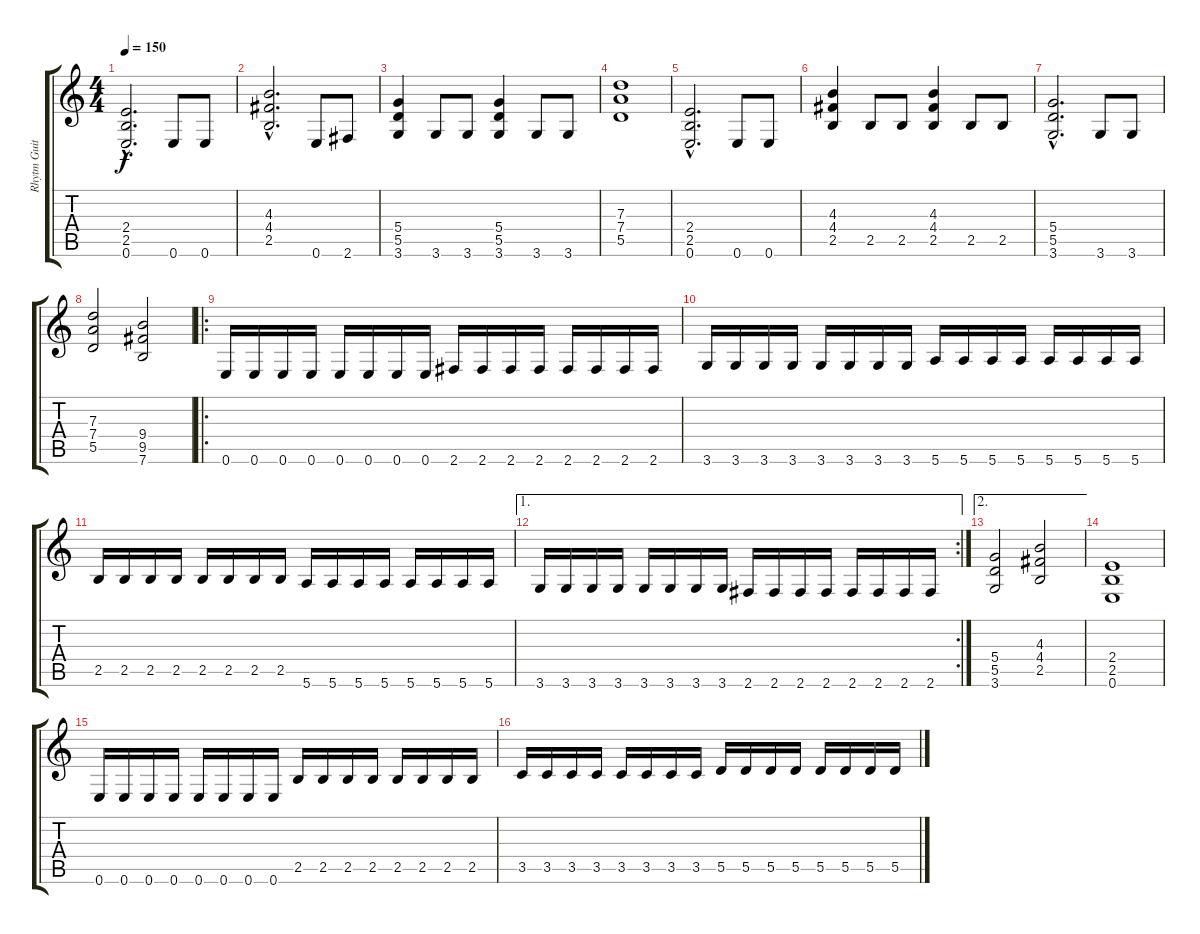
\track ("Rhytm Guitar" "Rhytm Guit") {instrument distortionguitar}
\staff {score tabs}
\tuning (E4 B3 G3 D3 A2 E2) {hide}
\ts (4 4)
\tempo 150
\clef g2
\ks c
(2.4{hac} 2.5{hac} 0.6{hac}).2{d dy f} 0.6.8 0.6.8 |
(4.3{hac} 4.4{hac} 2.5{hac}).2{d} 0.6.8 2.6.8 |
(5.4 5.5 3.6).4 3.6.8 3.6.8 (5.4 5.5 3.6).4 3.6.8 3.6.8 |
(7.3 7.4 5.5).1 |
(2.4{hac} 2.5{hac} 0.6{hac}).2{d} 0.6.8 0.6.8 |
(4.3 4.4 2.5).4 2.5.8 2.5.8 (4.3 4.4 2.5).4 2.5.8 2.5.8 |
(5.4{hac} 5.5{hac} 3.6{hac}).2{d} 3.6.8 3.6.8 |
(7.3 7.4 5.5).2 (9.4 9.5 7.6).2 |
\ro
0.6.16 0.6.16 0.6.16 0.6.16 0.6.16 0.6.16 0.6.16 0.6.16 2.6.16 2.6.16 2.6.16 2.6.16 2.6.16 2.6.16 2.6.16 2.6.16 |
3.6.16 3.6.16 3.6.16 3.6.16 3.6.16 3.6.16 3.6.16 3.6.16 5.6.16 5.6.16 5.6.16 5.6.16 5.6.16 5.6.16 5.6.16 5.6.16 |
2.5.16 2.5.16 2.5.16 2.5.16 2.5.16 2.5.16 2.5.16 2.5.16 5.6.16 5.6.16 5.6.16 5.6.16 5.6.16 5.6.16 5.6.16 5.6.16 |
\ae 1
\rc 2
3.6.16 3.6.16 3.6.16 3.6.16 3.6.16 3.6.16 3.6.16 3.6.16 2.6.16 2.6.16 2.6.16 2.6.16 2.6.16 2.6.16 2.6.16 2.6.16 |
\ae 2
(5.4 5.5 3.6).2 (4.3 4.4 2.5).2 |
(2.4 2.5 0.6).1 |
0.6.16 0.6.16 0.6.16 0.6.16 0.6.16 0.6.16 0.6.16 0.6.16 2.5.16 2.5.16 2.5.16 2.5.16 2.5.16 2.5.16 2.5.16 2.5.16 |
3.5.16 3.5.16 3.5.16 3.5.16 3.5.16 3.5.16 3.5.16 3.5.16 5.5.16 5.5.16 5.5.16 5.5.16 5.5.16 5.5.16 5.5.16 5.5.16
